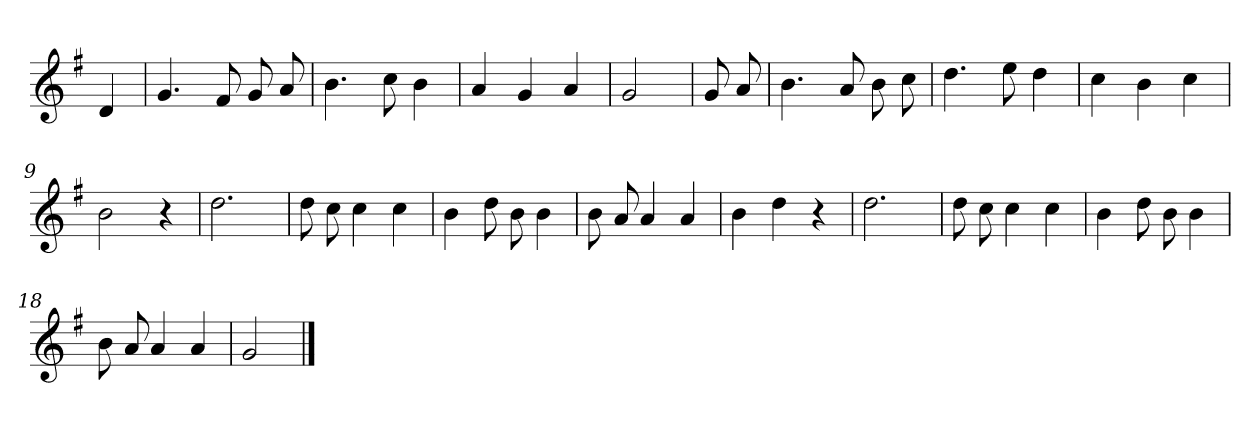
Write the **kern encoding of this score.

**kern
*part1
*staff1
*clefG2
*k[f#]
*G:
=
4d
=1
4.g
8f#
8g
8a
=2
4.b
8cc
4b
=3
4a
4g
4a
=4
2g
=5
8g
8a
=6
4.b
8a
8b
8cc
=7
4.dd
8ee
4dd
=8
4cc
4b
4cc
=9
2b
4r
=10
2.dd
=11
8dd
8cc
4cc
4cc
=12
4b
8dd
8b
4b
=13
8b
8a
4a
4a
=14
4b
4dd
4r
=15
2.dd
=16
8dd
8cc
4cc
4cc
=17
4b
8dd
8b
4b
=18
8b
8a
4a
4a
=19
2g
==
*-
